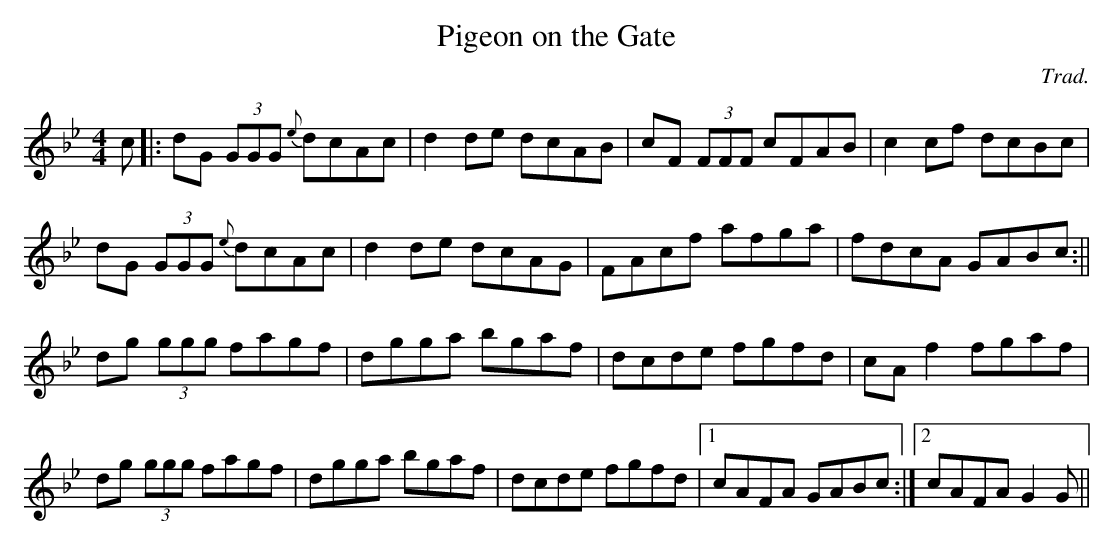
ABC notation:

X:1
T:Pigeon on the Gate
M:4/4
L:1/8
C:Trad.
K:Gm
c|:dG (3GGG {e}dcAc|d2 de dcAB|cF (3FFF cFAB|c2 cf dcBc|!
dG (3GGG {e}dcAc|d2 de dcAG|FAcf afga|fdcA GABc:||!
dg (3ggg fagf|dgga bgaf|dcde fgfd|cA f2 fgaf|!
dg (3ggg fagf|dgga bgaf|dcde fgfd|1cAFA GABc:|2cAFA G2 G||!
